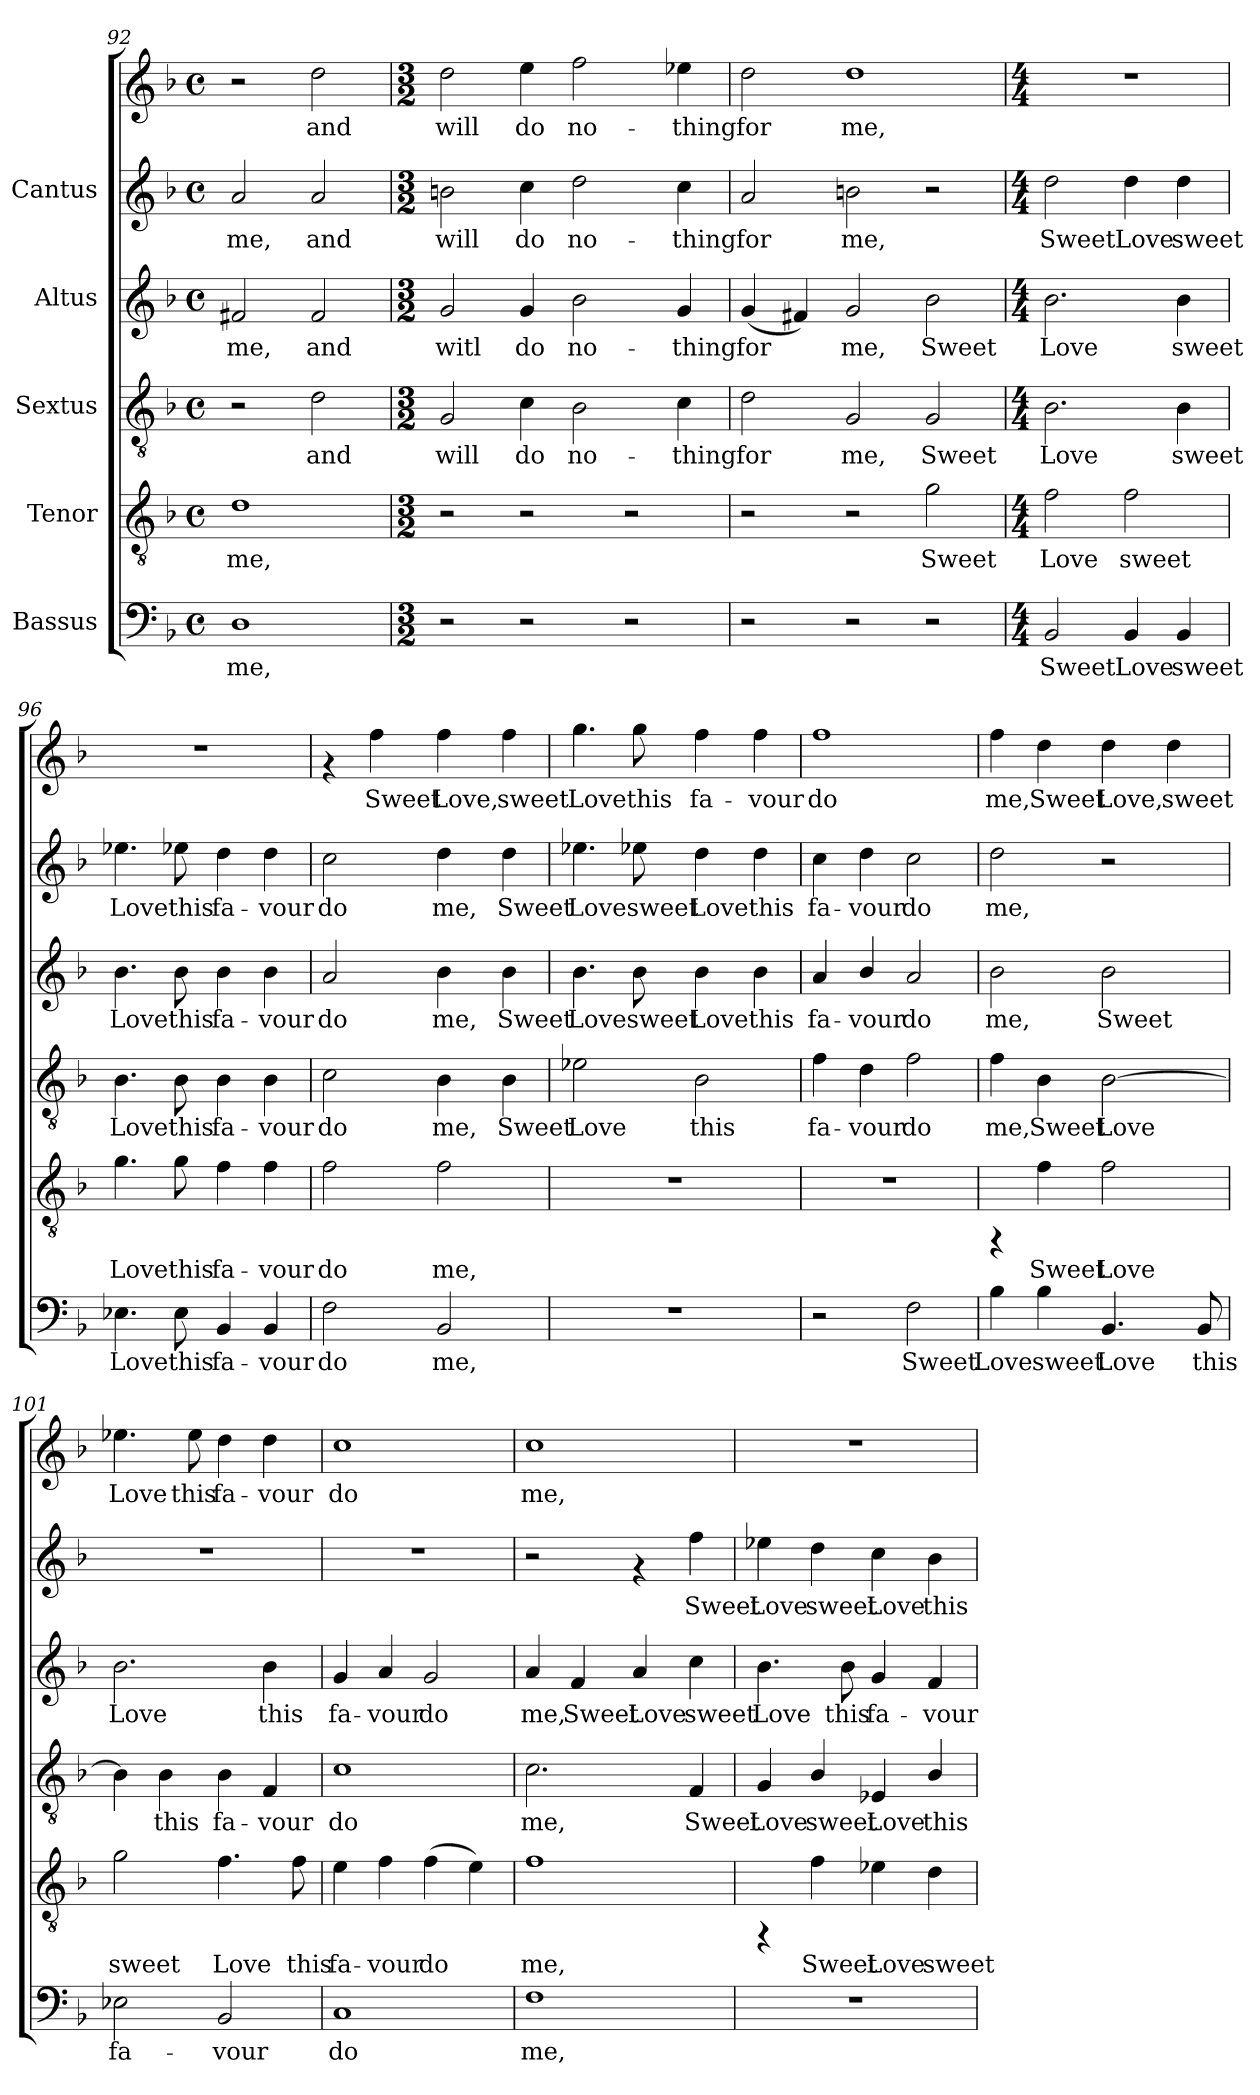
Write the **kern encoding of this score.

**kern	**text	**kern	**text	**kern	**text	**kern	**text	**kern	**text	**kern	**text
*part5	*part5	*part4	*part4	*part3	*part3	*part2	*part2	*part1	*part1	*part1	*part1
*staff6	*staff6	*staff5	*staff5	*staff4	*staff4	*staff3	*staff3	*staff2	*staff2	*staff1	*staff1
*I"Bassus	*	*I"Tenor	*	*I"Sextus	*	*I"Altus	*	*I"Cantus	*	*	*
*clefF4	*	*clefGv2	*	*clefGv2	*	*clefG2	*	*clefG2	*	*clefG2	*
*k[b-]	*	*k[b-]	*	*k[b-]	*	*k[b-]	*	*k[b-]	*	*k[b-]	*
*F:	*	*F:	*	*F:	*	*F:	*	*F:	*	*F:	*
*M4/4	*	*M4/4	*	*M4/4	*	*M4/4	*	*M4/4	*	*M4/4	*
*met(c)	*	*met(c)	*	*met(c)	*	*met(c)	*	*met(c)	*	*met(c)	*
=92	=92	=92	=92	=92	=92	=92	=92	=92	=92	=92	=92
!	!LO:LY:b:cj	!	!LO:LY:b:cj	!	!	!	!LO:LY:b:cj	!	!LO:LY:b:cj	!	!
1D	me,	1d	me,	2r	.	2f#X/	me,	2a/	me,	2r	.
!	!	!	!	!	!LO:LY:b:cj	!	!LO:LY:b:cj	!	!LO:LY:b:cj	!	!LO:LY:b:cj
.	.	.	.	2d\	and	2f#/	and	2a/	and	2dd\	and
=93	=93	=93	=93	=93	=93	=93	=93	=93	=93	=93	=93
*M3/2	*	*M3/2	*	*M3/2	*	*M3/2	*	*M3/2	*	*M3/2	*
!	!	!	!	!	!LO:LY:b:cj	!	!LO:LY:b:cj	!	!LO:LY:b:cj	!	!LO:LY:b:cj
2r	.	2r	.	2G/	will	2g/	witl	2bn\	will	2dd\	will
!	!	!	!	!	!LO:LY:b:cj	!	!LO:LY:b:cj	!	!LO:LY:b:cj	!	!LO:LY:b:cj
2r	.	2r	.	4c\	do	4g/	do	4cc\	do	4ee\	do
!	!	!	!	!	!LO:LY:b:cj	!	!LO:LY:b:cj	!	!LO:LY:b:cj	!	!LO:LY:b:cj
.	.	.	.	2B-\	no-	2b-\	no-	2dd\	no-	2ff\	no-
2r	.	2r	.	.	.	.	.	.	.	.	.
!	!	!	!	!	!LO:LY:b:cj	!	!LO:LY:b:cj	!	!LO:LY:b:cj	!	!LO:LY:b:cj
.	.	.	.	4c\	-thing	4g/	-thing	4cc\	-thing	4ee-X\	-thing
=94	=94	=94	=94	=94	=94	=94	=94	=94	=94	=94	=94
!	!	!	!	!	!LO:LY:b:cj	!	!LO:LY:b:cj	!	!LO:LY:b:cj	!	!LO:LY:b:cj
2r	.	2r	.	2d\	for	(<4g/	for	2a/	for	2dd\	for
!	!	!	!	!	!	!	!LO:LY:b:cj	!	!	!	!
.	.	.	.	.	.	4f#X/)	.	.	.	.	.
!	!	!	!	!	!LO:LY:b:cj	!	!LO:LY:b:cj	!	!LO:LY:b:cj	!	!LO:LY:b:cj
2r	.	2r	.	2G/	me,	2g/	me,	2bn\	me,	1dd	me,
!	!	!	!LO:LY:b:cj	!	!LO:LY:b:cj	!	!LO:LY:b:cj	!	!	!	!
2r	.	2g\	Sweet	2G/	Sweet	2b-\	Sweet	2r	.	.	.
=95	=95	=95	=95	=95	=95	=95	=95	=95	=95	=95	=95
*M4/4	*	*M4/4	*	*M4/4	*	*M4/4	*	*M4/4	*	*M4/4	*
!	!LO:LY:b:cj	!	!LO:LY:b:cj	!	!LO:LY:b:cj	!	!LO:LY:b:cj	!	!LO:LY:b:cj	!	!
2BB-/	Sweet	2f\	Love	2.B-\	Love	2.b-\	Love	2dd\	Sweet	1r	.
!	!LO:LY:b:cj	!	!LO:LY:b:cj	!	!	!	!	!	!LO:LY:b:cj	!	!
4BB-/	Love	2f\	sweet	.	.	.	.	4dd\	Love	.	.
!	!LO:LY:b:cj	!	!	!	!LO:LY:b:cj	!	!LO:LY:b:cj	!	!LO:LY:b:cj	!	!
4BB-/	sweet	.	.	4B-\	sweet	4b-\	sweet	4dd\	sweet	.	.
!!LO:LB:g=z
=96	=96	=96	=96	=96	=96	=96	=96	=96	=96	=96	=96
!	!LO:LY:b:cj	!	!LO:LY:b:cj	!	!LO:LY:b:cj	!	!LO:LY:b:cj	!	!LO:LY:b:cj	!	!
4.E-X\	Love	4.g\	Love	4.B-\	Love	4.b-\	Love	4.ee-X\	Love	1r	.
!	!LO:LY:b:cj	!	!LO:LY:b:cj	!	!LO:LY:b:cj	!	!LO:LY:b:cj	!	!LO:LY:b:cj	!	!
8E-\	this	8g\	this	8B-\	this	8b-\	this	8ee-X\	this	.	.
!	!LO:LY:b:cj	!	!LO:LY:b:cj	!	!LO:LY:b:cj	!	!LO:LY:b:cj	!	!LO:LY:b:cj	!	!
4BB-/	fa-	4f\	fa-	4B-\	fa-	4b-\	fa-	4dd\	fa-	.	.
!	!LO:LY:b:cj	!	!LO:LY:b:cj	!	!LO:LY:b:cj	!	!LO:LY:b:cj	!	!LO:LY:b:cj	!	!
4BB-/	-vour	4f\	-vour	4B-\	-vour	4b-\	-vour	4dd\	-vour	.	.
=97	=97	=97	=97	=97	=97	=97	=97	=97	=97	=97	=97
!	!LO:LY:b:cj	!	!LO:LY:b:cj	!	!LO:LY:b:cj	!	!LO:LY:b:cj	!	!LO:LY:b:cj	!	!
2F\	do	2f\	do	2c\	do	2a/	do	2cc\	do	4rf	.
!	!	!	!	!	!	!	!	!	!	!	!LO:LY:b:cj
.	.	.	.	.	.	.	.	.	.	4ff\	Sweet
!	!LO:LY:b:cj	!	!LO:LY:b:cj	!	!LO:LY:b:cj	!	!LO:LY:b:cj	!	!LO:LY:b:cj	!	!LO:LY:b:cj
2BB-/	me,	2f\	me,	4B-\	me,	4b-\	me,	4dd\	me,	4ff\	Love,
!	!	!	!	!	!LO:LY:b:cj	!	!LO:LY:b:cj	!	!LO:LY:b:cj	!	!LO:LY:b:cj
.	.	.	.	4B-\	Sweet	4b-\	Sweet	4dd\	Sweet	4ff\	sweet
=98	=98	=98	=98	=98	=98	=98	=98	=98	=98	=98	=98
!	!	!	!	!	!LO:LY:b:cj	!	!LO:LY:b:cj	!	!LO:LY:b:cj	!	!LO:LY:b:cj
1r	.	1r	.	2e-X\	Love	4.b-\	Love	4.ee-X\	Love	4.gg\	Love
!	!	!	!	!	!	!	!LO:LY:b:cj	!	!LO:LY:b:cj	!	!LO:LY:b:cj
.	.	.	.	.	.	8b-\	sweet	8ee-X\	sweet	8gg\	this
!	!	!	!	!	!LO:LY:b:cj	!	!LO:LY:b:cj	!	!LO:LY:b:cj	!	!LO:LY:b:cj
.	.	.	.	2B-\	this	4b-\	Love	4dd\	Love	4ff\	fa-
!	!	!	!	!	!	!	!LO:LY:b:cj	!	!LO:LY:b:cj	!	!LO:LY:b:cj
.	.	.	.	.	.	4b-\	this	4dd\	this	4ff\	-vour
=99	=99	=99	=99	=99	=99	=99	=99	=99	=99	=99	=99
!	!	!	!	!	!LO:LY:b:cj	!	!LO:LY:b:cj	!	!LO:LY:b:cj	!	!LO:LY:b:cj
2r	.	1r	.	4f\	fa-	4a/	fa-	4cc\	fa-	1ff	do
!	!	!	!	!	!LO:LY:b:cj	!	!LO:LY:b:cj	!	!LO:LY:b:cj	!	!
.	.	.	.	4d\	-vour	4b-/	-vour	4dd\	-vour	.	.
!	!LO:LY:b:cj	!	!	!	!LO:LY:b:cj	!	!LO:LY:b:cj	!	!LO:LY:b:cj	!	!
2F\	Sweet	.	.	2f\	do	2a/	do	2cc\	do	.	.
!!LO:PB:g=z
=100	=100	=100	=100	=100	=100	=100	=100	=100	=100	=100	=100
!	!LO:LY:b:cj	!	!	!	!LO:LY:b:cj	!	!LO:LY:b:cj	!	!LO:LY:b:cj	!	!LO:LY:b:cj
4B-\	Love	4rFF	.	4f\	me,	2b-\	me,	2dd\	me,	4ff\	me,
!	!LO:LY:b:cj	!	!LO:LY:b:cj	!	!LO:LY:b:cj	!	!	!	!	!	!LO:LY:b:cj
4B-\	sweet	4f\	Sweet	4B-\	Sweet	.	.	.	.	4dd\	Sweet
!	!LO:LY:b:cj	!	!LO:LY:b:cj	!	!LO:LY:b:cj	!	!LO:LY:b:cj	!	!	!	!LO:LY:b:cj
4.BB-/	Love	2f\	Love	[>2B-\	Love	2b-\	Sweet	2r	.	4dd\	Love,
!	!	!	!	!	!	!	!	!	!	!	!LO:LY:b:cj
.	.	.	.	.	.	.	.	.	.	4dd\	sweet
!	!LO:LY:b:cj	!	!	!	!	!	!	!	!	!	!
8BB-/	this	.	.	.	.	.	.	.	.	.	.
=101	=101	=101	=101	=101	=101	=101	=101	=101	=101	=101	=101
!	!LO:LY:b:cj	!	!LO:LY:b:cj	!	!LO:LY:b:cj	!	!LO:LY:b:cj	!	!	!	!LO:LY:b:cj
2E-X\	fa-	2g\	sweet	4B-\]	.	2.b-\	Love	1r	.	4.ee-X\	Love
!	!	!	!	!	!LO:LY:b:cj	!	!	!	!	!	!
.	.	.	.	4B-\	this	.	.	.	.	.	.
!	!	!	!	!	!	!	!	!	!	!	!LO:LY:b:cj
.	.	.	.	.	.	.	.	.	.	8ee-\	this
!	!LO:LY:b:cj	!	!LO:LY:b:cj	!	!LO:LY:b:cj	!	!	!	!	!	!LO:LY:b:cj
2BB-/	-vour	4.f\	Love	4B-\	fa-	.	.	.	.	4dd\	fa-
!	!	!	!	!	!LO:LY:b:cj	!	!LO:LY:b:cj	!	!	!	!LO:LY:b:cj
.	.	.	.	4F/	-vour	4b-\	this	.	.	4dd\	-vour
!	!	!	!LO:LY:b:cj	!	!	!	!	!	!	!	!
.	.	8f\	this	.	.	.	.	.	.	.	.
=102	=102	=102	=102	=102	=102	=102	=102	=102	=102	=102	=102
!	!LO:LY:b:cj	!	!LO:LY:b:cj	!	!LO:LY:b:cj	!	!LO:LY:b:cj	!	!	!	!LO:LY:b:cj
1C	do	4e\	fa-	1c	do	4g/	fa-	1r	.	1cc	do
!	!	!	!LO:LY:b:cj	!	!	!	!LO:LY:b:cj	!	!	!	!
.	.	4f\	-vour	.	.	4a/	-vour	.	.	.	.
!	!	!	!LO:LY:b:cj	!	!	!	!LO:LY:b:cj	!	!	!	!
.	.	(>4f\	do	.	.	2g/	do	.	.	.	.
!	!	!	!LO:LY:b:cj	!	!	!	!	!	!	!	!
.	.	4e\)	.	.	.	.	.	.	.	.	.
=103	=103	=103	=103	=103	=103	=103	=103	=103	=103	=103	=103
!	!LO:LY:b:cj	!	!LO:LY:b:cj	!	!LO:LY:b:cj	!	!LO:LY:b:cj	!	!	!	!LO:LY:b:cj
1F	me,	1f	me,	2.c\	me,	4a/	me,	2r	.	1cc	me,
!	!	!	!	!	!	!	!LO:LY:b:cj	!	!	!	!
.	.	.	.	.	.	4f/	Sweet	.	.	.	.
!	!	!	!	!	!	!	!LO:LY:b:cj	!	!	!	!
.	.	.	.	.	.	4a/	Love	4rf	.	.	.
!	!	!	!	!	!LO:LY:b:cj	!	!LO:LY:b:cj	!	!LO:LY:b:cj	!	!
.	.	.	.	4F/	Sweet	4cc\	sweet	4ff\	Sweet	.	.
!!LO:LB:g=z
=104	=104	=104	=104	=104	=104	=104	=104	=104	=104	=104	=104
!	!	!	!	!	!LO:LY:b:cj	!	!LO:LY:b:cj	!	!LO:LY:b:cj	!	!
1r	.	4rFF	.	4G/	Love	4.b-\	Love	4ee-X\	Love	1r	.
!	!	!	!LO:LY:b:cj	!	!LO:LY:b:cj	!	!	!	!LO:LY:b:cj	!	!
.	.	4f\	Sweet	4B-/	sweet	.	.	4dd\	sweet	.	.
!	!	!	!	!	!	!	!LO:LY:b:cj	!	!	!	!
.	.	.	.	.	.	8b-\	this	.	.	.	.
!	!	!	!LO:LY:b:cj	!	!LO:LY:b:cj	!	!LO:LY:b:cj	!	!LO:LY:b:cj	!	!
.	.	4e-X\	Love	4E-X/	Love	4g/	fa-	4cc\	Love	.	.
!	!	!	!LO:LY:b:cj	!	!LO:LY:b:cj	!	!LO:LY:b:cj	!	!LO:LY:b:cj	!	!
.	.	4d\	sweet	4B-/	this	4f/	-vour	4b-\	this	.	.
=	=	=	=	=	=	=	=	=	=	=	=
*-	*-	*-	*-	*-	*-	*-	*-	*-	*-	*-	*-
